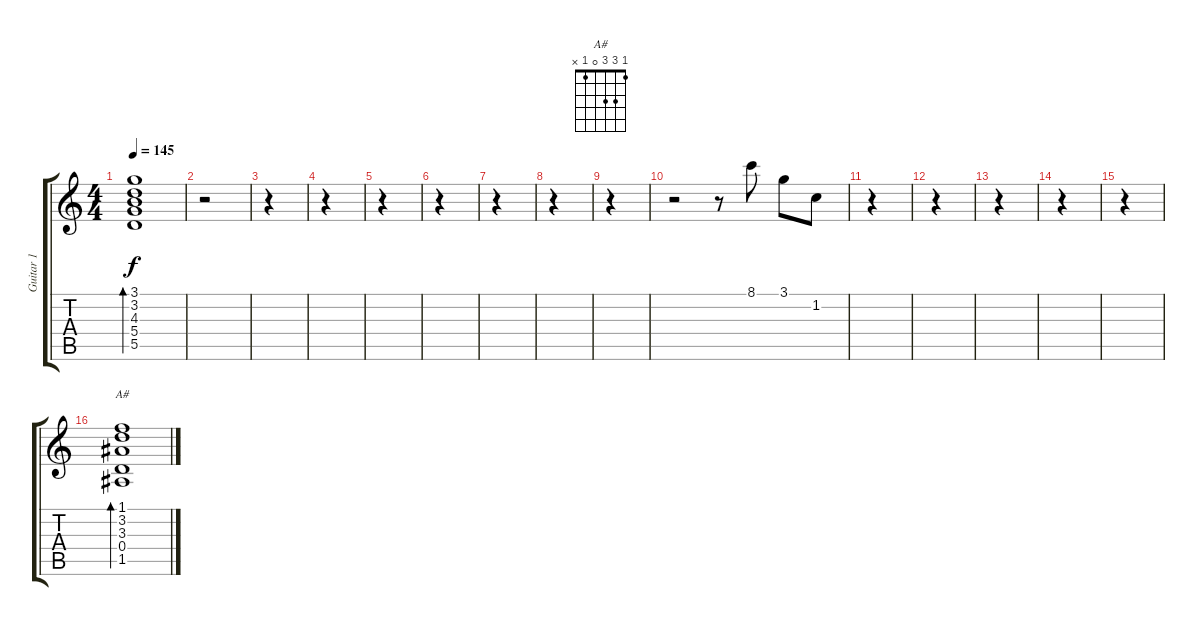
\track ("Guitar 1" "Guitar 1") {instrument electricguitarclean}
\staff {score tabs}
\tuning (E4 B3 G3 D3 A2 E2) {hide}
\chord ("A#" 1 3 3 0 1 x)
\ts (4 4)
\tempo 145
\clef g2
\ks c
(3.1 3.2 4.3 5.4 5.5).1{bd 240 dy f} |
r.2 |
r.4 |
r.4 |
r.4 |
r.4 |
r.4 |
r.4 |
r.4 |
r.2 r.8 8.1.8 3.1.8 1.2.8 |
r.4 |
r.4 |
r.4 |
r.4 |
r.4 |
(1.1 3.2 3.3 0.4 1.5).1{bd 240 ch "A#" volume 8}
